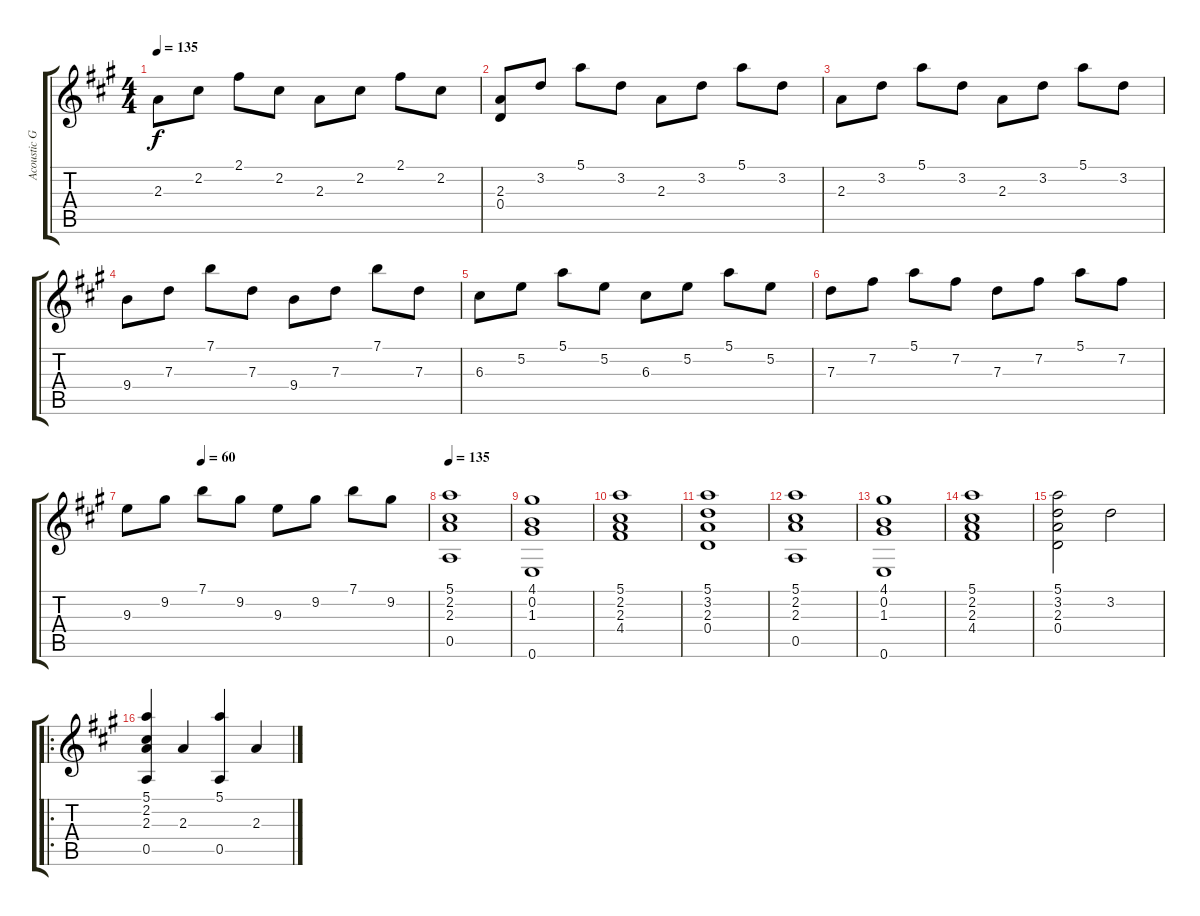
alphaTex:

\track ("Acoustic Guitar" "Acoustic G") {instrument acousticguitarsteel}
\staff {score tabs}
\tuning (E4 B3 G3 D3 A2 E2) {hide}
\ts (4 4)
\tempo 135
\clef g2
\ks a
2.3.8{dy f} 2.2.8 2.1.8 2.2.8 2.3.8 2.2.8 2.1.8 2.2.8 |
(2.3 0.4).8 3.2.8 5.1.8 3.2.8 2.3.8 3.2.8 5.1.8 3.2.8 |
2.3.8 3.2.8 5.1.8 3.2.8 2.3.8 3.2.8 5.1.8 3.2.8 |
9.4.8 7.3.8 7.1.8 7.3.8 9.4.8 7.3.8 7.1.8 7.3.8 |
6.3.8 5.2.8 5.1.8 5.2.8 6.3.8 5.2.8 5.1.8 5.2.8 |
7.3.8 7.2.8 5.1.8 7.2.8 7.3.8 7.2.8 5.1.8 7.2.8 |
\tempo (60 0.25)
9.3.8 9.2.8 7.1.8 9.2.8 9.3.8 9.2.8 7.1.8 9.2.8 |
\tempo 135
(5.1 2.2 2.3 0.5).1 |
(4.1 0.2 1.3 0.6).1 |
(5.1 2.2 2.3 4.4).1 |
(5.1 3.2 2.3 0.4).1 |
(5.1 2.2 2.3 0.5).1 |
(4.1 0.2 1.3 0.6).1 |
(5.1 2.2 2.3 4.4).1 |
(5.1 3.2 2.3 0.4).2 3.2.2 |
\ro
(5.1 2.2 2.3 0.5).4 2.3.4 (5.1 0.5).4 2.3.4
